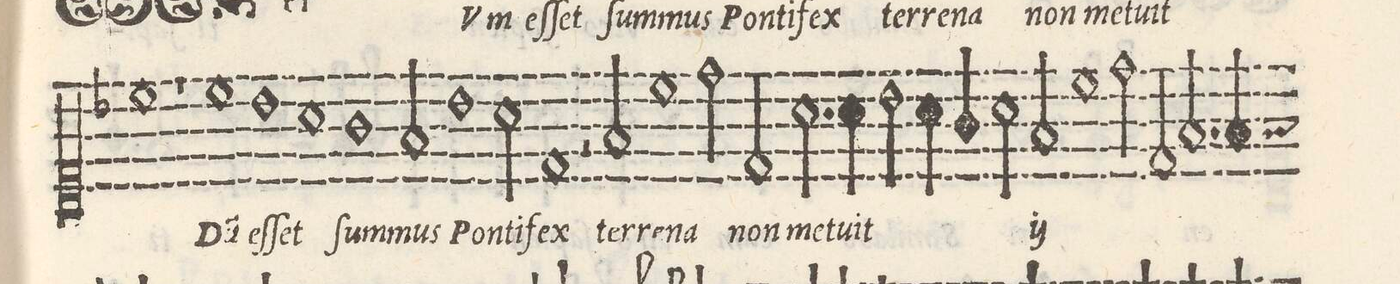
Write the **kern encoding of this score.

**kern	**text
*I"CANTVS	*
*clefC1	*
*k[b-]	*
*met(C|)	*
*M2/1	*
1cc	.
=10-	=10-
1r	.
1cc	Du(m)
=11-	=11-
1b-	eſ-
1a	-ſet
=12-	=12-
1g	ſum-
2f/	-mus
1b-\	Pon-
=13-	=13-
2a\	-ti-
1d	-fex
=14-	=14-
2r	.
2f/	ter-
1cc	-re-
=15-	=15-
2dd\	-na
2d/	non
2.a\	me-
4a\	-tu-
=16-	=16-
2b-\	-it
4a\	.
4g/	.
2a\	.
*	*ij
2f/	ter-
=17-	=17-
1cc	-re-
2dd\	-na
2d/	non
=18-	=18-
2.f/	me-
4f/	-tu-
*custos:f	*
*-	*-
